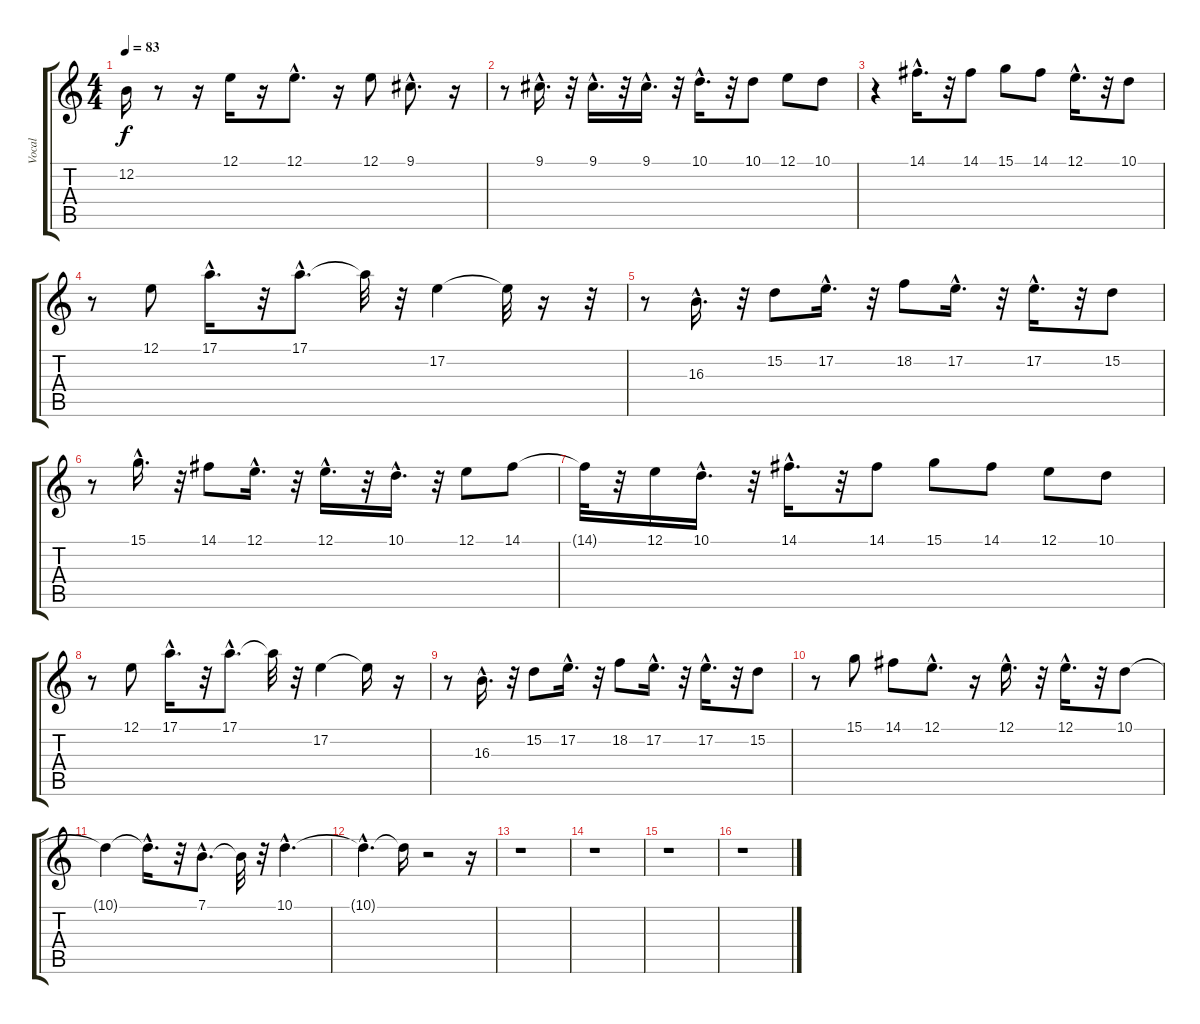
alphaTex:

\track ("Vocal" "Vocal") {instrument lead6voice}
\staff {score tabs}
\tuning (E4 B3 G3 D3 A2 E2) {hide}
\ts (4 4)
\tempo 83
\clef g2
\ks c
12.2{t}.16{dy f} r.8 r.16 12.1.16 r.16 12.1{hac}.8{d} r.16 12.1.8 9.1{hac}.8{d} r.16 |
r.8 9.1{hac}.16{d} r.32 9.1{hac}.16{d} r.32 9.1{hac}.16{d} r.32 10.1{hac}.16{d} r.32 10.1.8 12.1.8 10.1.8 |
r.4 14.1{hac}.16{d} r.32 14.1.8 15.1.8 14.1.8 12.1{hac}.16{d} r.32 10.1.8 |
r.8 12.1.8 17.1{hac}.16{d} r.32 17.1{hac}.8{d} 17.1{t}.32 r.32 17.2.4 17.2{t}.32 r.16 r.32 |
r.8 16.3{hac}.16{d} r.32 15.2.8 17.2{hac}.16{d} r.32 18.2.8 17.2{hac}.16{d} r.32 17.2{hac}.16{d} r.32 15.2.8 |
r.8 15.1{hac}.16{d} r.32 14.1.8 12.1{hac}.16{d} r.32 12.1{hac}.16{d} r.32 10.1{hac}.16{d} r.32 12.1.8 14.1.8 |
14.1{t}.32 r.32 12.1.16 10.1{hac}.16{d} r.32 14.1{hac}.16{d} r.32 14.1.8 15.1.8 14.1.8 12.1.8 10.1.8 |
r.8 12.1.8 17.1{hac}.16{d} r.32 17.1{hac}.8{d} 17.1{t}.32 r.32 17.2.4 17.2{t}.16 r.16 |
r.8 16.3{hac}.16{d} r.32 15.2.8 17.2{hac}.16{d} r.32 18.2.8 17.2{hac}.16{d} r.32 17.2{hac}.16{d} r.32 15.2.8 |
r.8 15.1.8 14.1.8 12.1{hac}.8{d} r.16 12.1{hac}.16{d} r.32 12.1{hac}.16{d} r.32 10.1.8 |
10.1{t}.4 10.1{hac t}.16{d} r.32 7.1{hac}.8{d} 7.1{t}.32 r.32 10.1{hac}.4{d} |
10.1{hac t}.4{d} 10.1{t}.16 r.2 r.16 |
r.1 |
r.1 |
r.1 |
r.1
